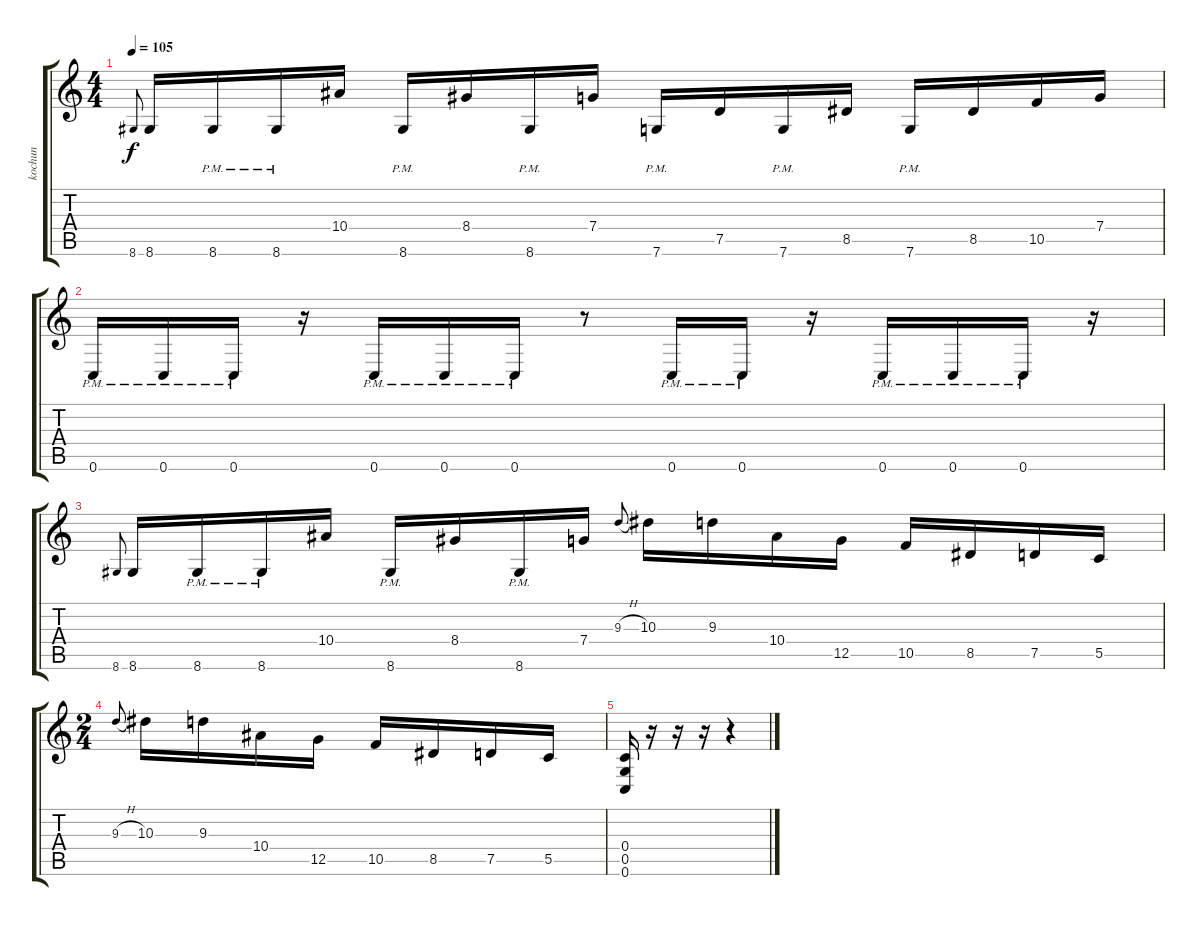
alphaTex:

\track ("kochun" "kochun") {instrument overdrivenguitar}
\staff {score tabs}
\tuning (D4 A3 F3 C3 G2 C2) {hide}
\ts (4 4)
\tempo 105
\clef g2
\ks c
8.6.8{gr onbeat dy f} 8.6.16 8.6{pm}.16 8.6{pm}.16 10.4.16 8.6{pm}.16 8.4.16 8.6{pm}.16 7.4.16 7.6{pm}.16 7.5.16 7.6{pm}.16 8.5.16 7.6{pm}.16 8.5.16 10.5.16 7.4.16 |
0.6{pm}.16 0.6{pm}.16 0.6{pm}.16 r.16 0.6{pm}.16 0.6{pm}.16 0.6{pm}.16 r.8 0.6{pm}.16 0.6{pm}.16 r.16 0.6{pm}.16 0.6{pm}.16 0.6{pm}.16 r.16 |
8.6.8{gr onbeat} 8.6.16 8.6{pm}.16 8.6{pm}.16 10.4.16 8.6{pm}.16 8.4.16 8.6{pm}.16 7.4.16 9.3{h}.8{gr onbeat} 10.3.16 9.3.16 10.4.16 12.5.16 10.5.16 8.5.16 7.5.16 5.5.16 |
\ts (2 4)
9.3{h}.8{gr onbeat} 10.3.16 9.3.16 10.4.16 12.5.16 10.5.16 8.5.16 7.5.16 5.5.16 |
(0.4 0.5 0.6).16 r.16 r.16 r.16 r.4
